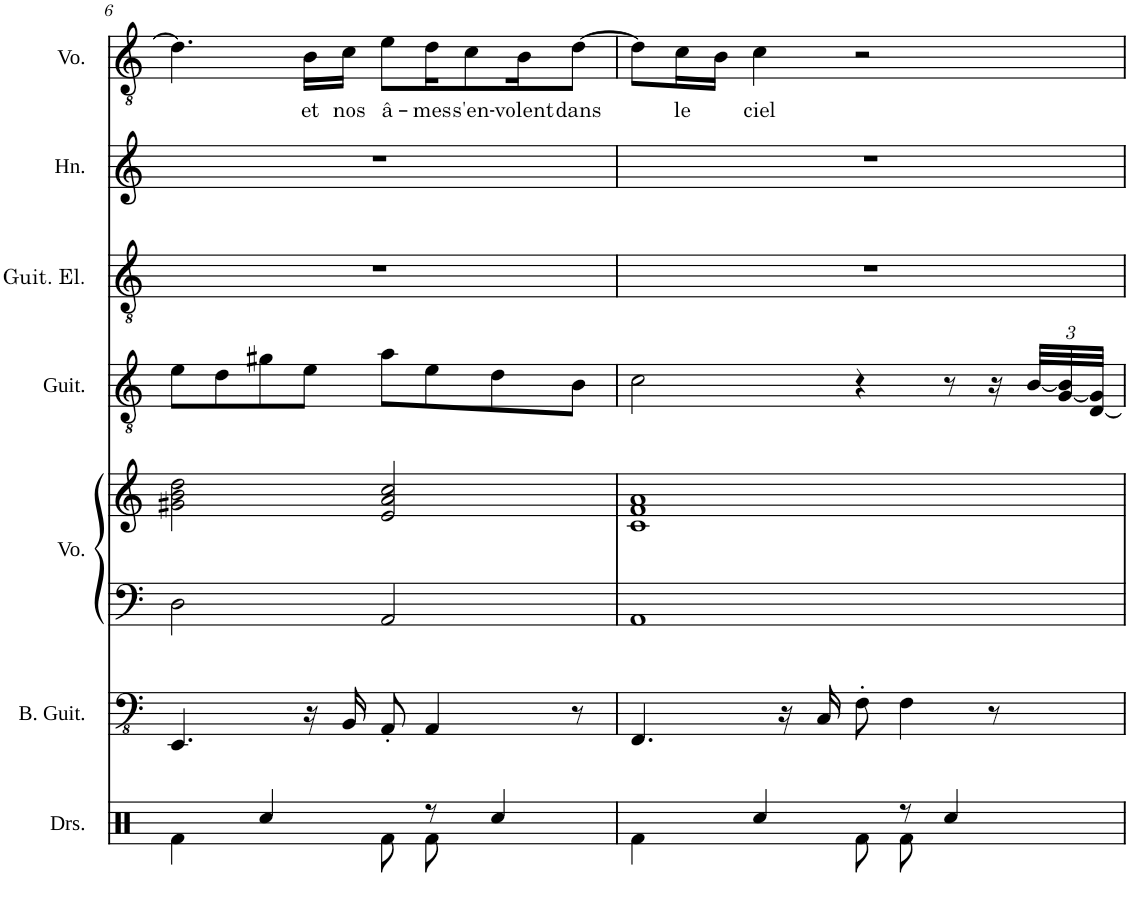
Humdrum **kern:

**kern	**kern	**kern	**kern	**kern	**kern	**kern	**kern	**text
*part7	*part6	*part5	*part5	*part4	*part3	*part2	*part1	*part1
*staff8	*staff7	*staff6	*staff5	*staff4	*staff3	*staff2	*staff1	*staff1
*I"Drumset	*I"Bass Guitar	*I"Voice	*	*I"Guitar	*I"Guitare électrique	*I"Horn	*I"Voice	*
*I'Drs.	*I'B. Guit.	*I'Vo.	*	*I'Guit.	*I'Guit. El.	*I'Hn.	*I'Vo.	*
!!LO:PB:g=z
*clefX	*clefFv4	*clefF4	*clefG2	*clefGv2	*clefGv2	*clefG2	*clefGv2	*
*	*	*	*	*	*	*Trd4c7	*	*
*k[]	*k[]	*k[]	*k[]	*k[]	*k[]	*k[]	*k[]	*
*M4/4	*M4/4	*M4/4	*M4/4	*M4/4	*M4/4	*M4/4	*M4/4	*
=6	=6	=6	=6	=6	=6	=6	=6	=6
*^	*	*	*	*	*	*	*	*
4Rf\	8ryy	4.EEE/	2D\	2g#X\ 2b\ 2dd\	8e\L	1r	1r	4.d\]	.
*v	*v	*	*	*	*	*	*	*	*
.	.	.	.	8d\	.	.	.	.
4Rcc/	.	.	.	8g#X\	.	.	.	.
!	!	!	!	!	!	!	!	!LO:LY:b
.	16r	.	.	8e\J	.	.	16B\LL	et
!	!	!	!	!	!	!	!	!LO:LY:b
.	16BBB/	.	.	.	.	.	16c\JJ	nos
!	!	!	!	!	!	!	!	!LO:LY:b
8Rf\	8AAA'/	2AA/	2e/ 2a/ 2cc/	8a\L	.	.	8e\L	â-
*^	*	*	*	*	*	*	*	*
!	!	!	!	!	!	!	!	!	!LO:LY:b
8r	8Rf\	4AAA/	.	.	8e\	.	.	16d\K	-mes
!	!	!	!	!	!	!	!	!	!LO:LY:b
.	.	.	.	.	.	.	.	8c\	s'en-
4Rcc/	4ryy	.	.	.	8d\	.	.	.	.
!	!	!	!	!	!	!	!	!	!LO:LY:b
.	.	.	.	.	.	.	.	16B\K	-volent
!	!	!	!	!	!	!	!	!	!LO:LY:b
.	.	8r	.	.	8B\J	.	.	[8d\J	dans
=7	=7	=7	=7	=7	=7	=7	=7	=7	=7
4Rf\	8ryy	4.FFF/	1AA	1c 1f 1a	2c\	1r	1r	8d\L]	.
!	!	!	!	!	!	!	!	!	!LO:LY:b
*v	*v	*	*	*	*	*	*	*	*
.	.	.	.	.	.	.	16c\L	le
.	.	.	.	.	.	.	16B\JJ	.
!	!	!	!	!	!	!	!	!LO:LY:b
4Rcc/	.	.	.	.	.	.	4c\	ciel
.	16r	.	.	.	.	.	.	.
.	16CC/	.	.	.	.	.	.	.
8Rf\	8FF'\	.	.	4r	.	.	2r	.
*^	*	*	*	*	*	*	*	*
8r	8Rf\	4FF\	.	.	.	.	.	.	.
4Rcc/	4ryy	.	.	.	8r	.	.	.	.
.	.	8r	.	.	16r	.	.	.	.
*	*	*	*	*	*Xbrackettup	*	*	*	*
.	.	.	.	.	[48B/LLL	.	.	.	.
.	.	.	.	.	[48G/ 48B/]	.	.	.	.
.	.	.	.	.	[48D/ 48G/]JJJ	.	.	.	.
*v	*v	*	*	*	*	*	*	*	*
=	=	=	=	=	=	=	=	=
*-	*-	*-	*-	*-	*-	*-	*-	*-
